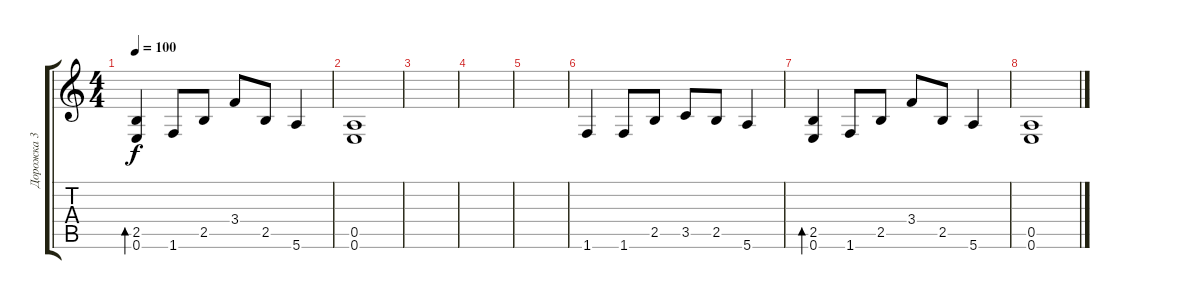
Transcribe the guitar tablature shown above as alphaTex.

\track ("Дорожка 3" "Дорожка 3") {instrument acousticguitarsteel}
\staff {score tabs}
\tuning (E4 B3 G3 D3 A2 E2) {hide}
\ts (4 4)
\tempo 100
\clef g2
\ks c
(2.5 0.6).4{bd 480 dy f} 1.6.8 2.5.8 3.4.8 2.5.8 5.6.4 |
(0.5 0.6).1 |
|
|
|
1.6.4 1.6.8 2.5.8 3.5.8 2.5.8 5.6.4 |
(2.5 0.6).4{bd 480} 1.6.8 2.5.8 3.4.8 2.5.8 5.6.4 |
(0.5 0.6).1
